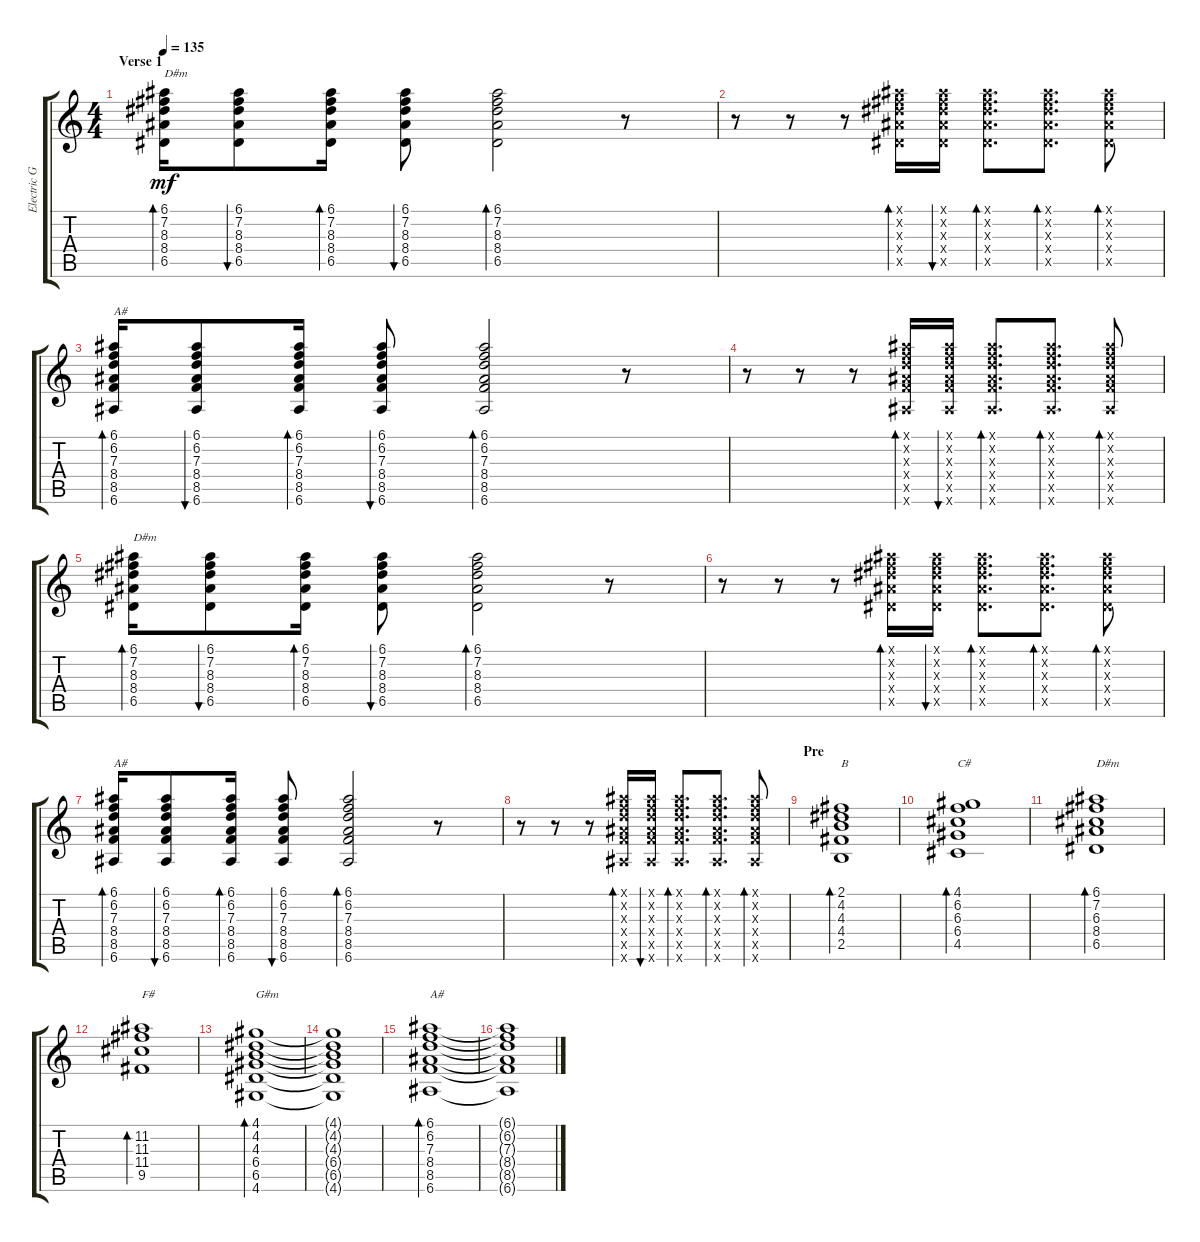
\track ("Electric Guitar" "Electric G") {instrument electricguitarclean}
\staff {score tabs}
\tuning (E4 B3 G3 D3 A2 E2) {hide}
\ts (4 4)
\section ("" "Verse 1")
\tempo 135
\clef g2
\ks c
(6.1 7.2 8.3 8.4 6.5).16{bd 30 txt "D#m" dy mf instrument electricguitarclean} (6.1 7.2 8.3 8.4 6.5).8{bu 30} (6.1 7.2 8.3 8.4 6.5).16{bd 30} (6.1 7.2 8.3 8.4 6.5).8{bu 30} (6.1 7.2 8.3 8.4 6.5).2{bd 30} r.8 |
r.8 r.8 r.8 (6.1{x} 7.2{x} 8.3{x} 8.4{x} 6.5{x}).16{bd 30} (6.1{x} 7.2{x} 8.3{x} 8.4{x} 6.5{x}).16{bu 30} (6.1{x} 7.2{x} 8.3{x} 8.4{x} 6.5{x}).8{d bd 30} (6.1{x} 7.2{x} 8.3{x} 8.4{x} 6.5{x}).8{d bd 30} (6.1{x} 7.2{x} 8.3{x} 8.4{x} 6.5{x}).8{bd 30} |
(6.1 6.2 7.3 8.4 8.5 6.6).16{bd 30 txt "A#"} (6.1 6.2 7.3 8.4 8.5 6.6).8{bu 30} (6.1 6.2 7.3 8.4 8.5 6.6).16{bd 30} (6.1 6.2 7.3 8.4 8.5 6.6).8{bu 30} (6.1 6.2 7.3 8.4 8.5 6.6).2{bd 30} r.8 |
r.8 r.8 r.8 (6.1{x} 6.2{x} 7.3{x} 8.4{x} 8.5{x} 6.6{x}).16{bd 30} (6.1{x} 6.2{x} 7.3{x} 8.4{x} 8.5{x} 6.6{x}).16{bu 30} (6.1{x} 6.2{x} 7.3{x} 8.4{x} 8.5{x} 6.6{x}).8{d bd 30} (6.1{x} 6.2{x} 7.3{x} 8.4{x} 8.5{x} 6.6{x}).8{d bd 30} (6.1{x} 6.2{x} 7.3{x} 8.4{x} 8.5{x} 6.6{x}).8{bd 30} |
(6.1 7.2 8.3 8.4 6.5).16{bd 30 txt "D#m"} (6.1 7.2 8.3 8.4 6.5).8{bu 30} (6.1 7.2 8.3 8.4 6.5).16{bd 30} (6.1 7.2 8.3 8.4 6.5).8{bu 30} (6.1 7.2 8.3 8.4 6.5).2{bd 30} r.8 |
r.8 r.8 r.8 (6.1{x} 7.2{x} 8.3{x} 8.4{x} 6.5{x}).16{bd 30} (6.1{x} 7.2{x} 8.3{x} 8.4{x} 6.5{x}).16{bu 30} (6.1{x} 7.2{x} 8.3{x} 8.4{x} 6.5{x}).8{d bd 30} (6.1{x} 7.2{x} 8.3{x} 8.4{x} 6.5{x}).8{d bd 30} (6.1{x} 7.2{x} 8.3{x} 8.4{x} 6.5{x}).8{bd 30} |
(6.1 6.2 7.3 8.4 8.5 6.6).16{bd 30 txt "A#"} (6.1 6.2 7.3 8.4 8.5 6.6).8{bu 30} (6.1 6.2 7.3 8.4 8.5 6.6).16{bd 30} (6.1 6.2 7.3 8.4 8.5 6.6).8{bu 30} (6.1 6.2 7.3 8.4 8.5 6.6).2{bd 30} r.8 |
r.8 r.8 r.8 (6.1{x} 6.2{x} 7.3{x} 8.4{x} 8.5{x} 6.6{x}).16{bd 30} (6.1{x} 6.2{x} 7.3{x} 8.4{x} 8.5{x} 6.6{x}).16{bu 30} (6.1{x} 6.2{x} 7.3{x} 8.4{x} 8.5{x} 6.6{x}).8{d bd 30} (6.1{x} 6.2{x} 7.3{x} 8.4{x} 8.5{x} 6.6{x}).8{d bd 30} (6.1{x} 6.2{x} 7.3{x} 8.4{x} 8.5{x} 6.6{x}).8{bd 30} |
\section ("" "Pre")
(2.1 4.2 4.3 4.4 2.5).1{bd 30 txt "B"} |
(4.1 6.2 6.3 6.4 4.5).1{bd 30 txt "C#"} |
(6.1 7.2 6.3 8.4 6.5).1{bd 30 txt "D#m"} |
(11.2 11.3 11.4 9.5).1{bd 30 txt "F#"} |
(4.1 4.2 4.3 6.4 6.5 4.6).1{bd 30 txt "G#m"} |
(4.1{t} 4.2{t} 4.3{t} 6.4{t} 6.5{t} 4.6{t}).1 |
(6.1 6.2 7.3 8.4 8.5 6.6).1{bd 30 txt "A#"} |
(6.1{t} 6.2{t} 7.3{t} 8.4{t} 8.5{t} 6.6{t}).1
